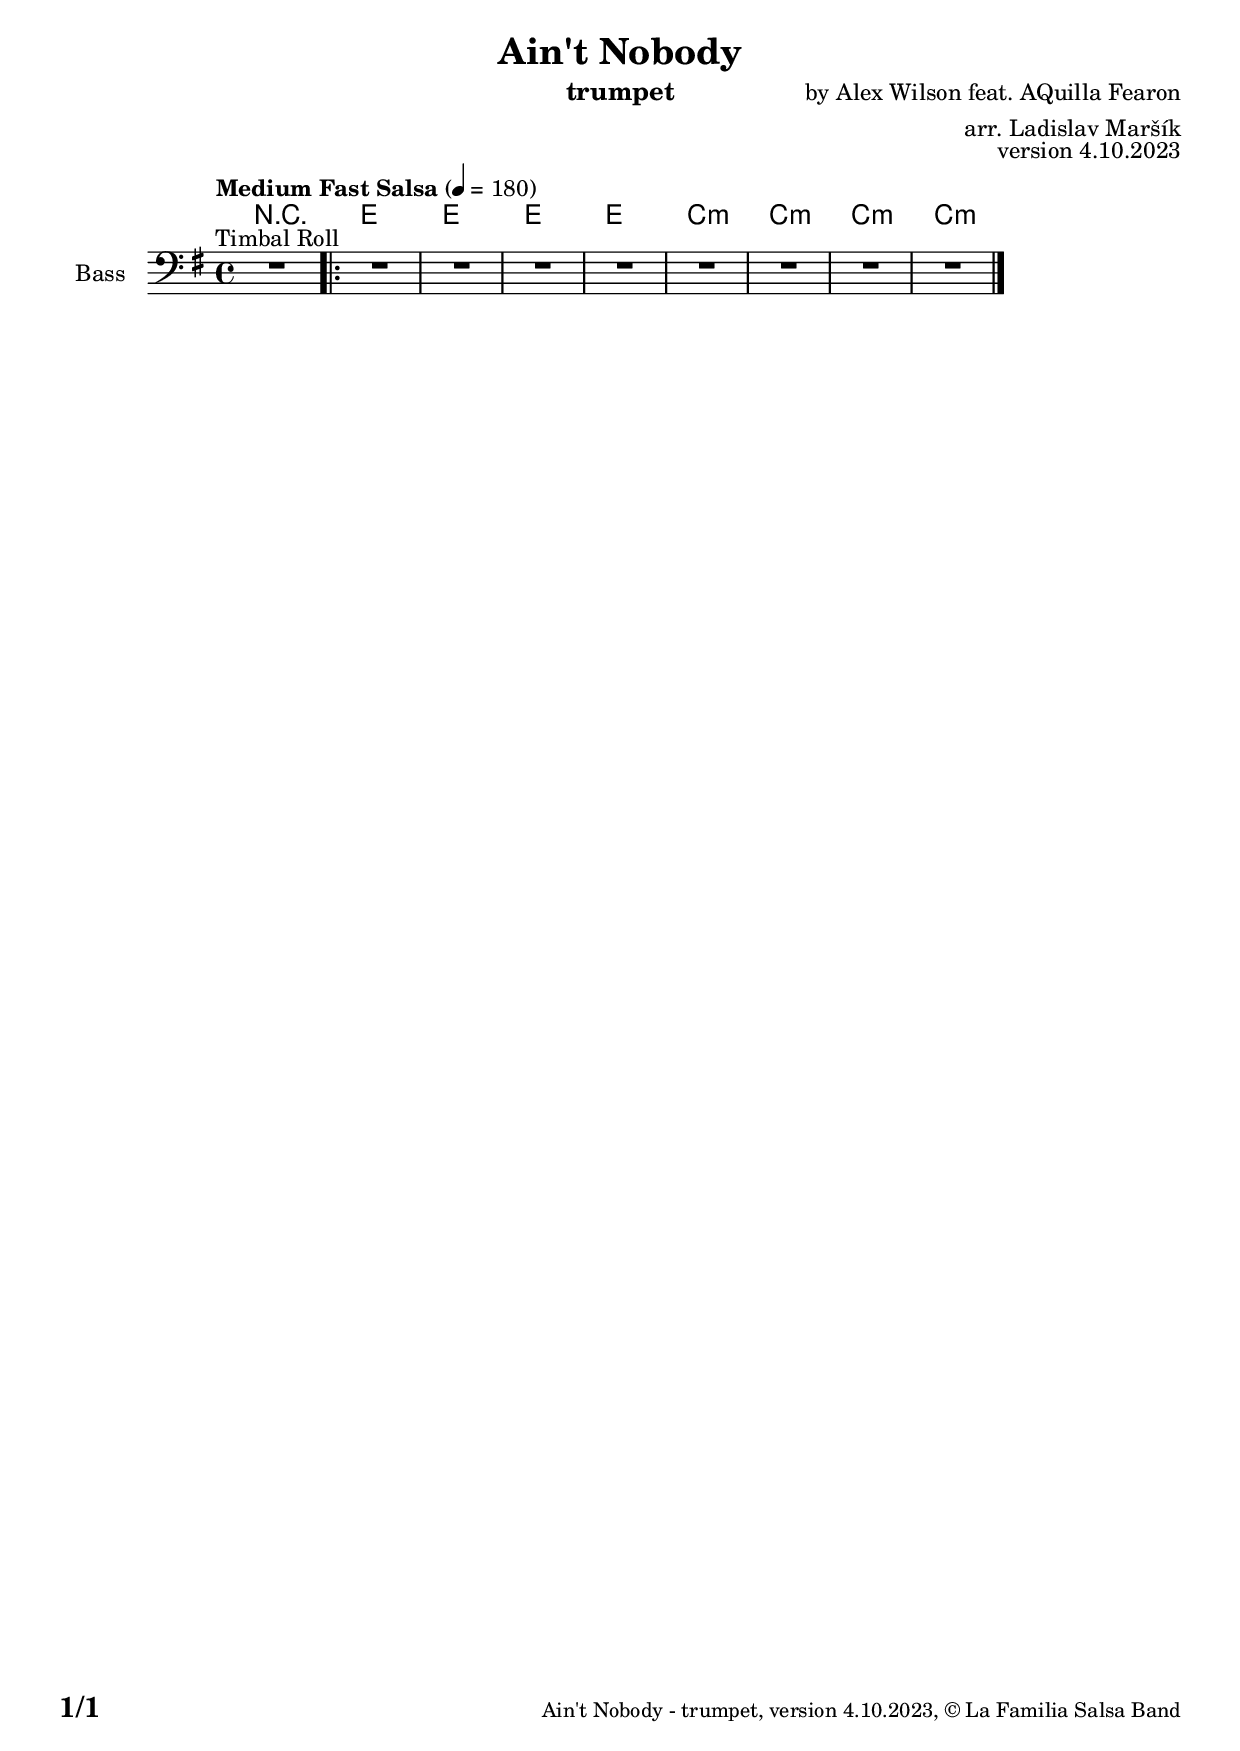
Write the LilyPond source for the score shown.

\version "2.22.2"

% Sheet revision 2022_09

\header {
  title = "Ain't Nobody"
  instrument = "trumpet"
  composer = "by Alex Wilson feat. AQuilla Fearon"
  arranger = "arr. Ladislav Maršík"
  opus = "version 4.10.2023"
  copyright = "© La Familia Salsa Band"
}

inst =
#(define-music-function
  (string)
  (string?)
  #{ <>^\markup \abs-fontsize #16 \bold \box #string #})

makePercent = #(define-music-function (note) (ly:music?)
                 (make-music 'PercentEvent 'length (ly:music-length note)))

#(define (test-stencil grob text)
   (let* ((orig (ly:grob-original grob))
          (siblings (ly:spanner-broken-into orig)) ; have we been split?
          (refp (ly:grob-system grob))
          (left-bound (ly:spanner-bound grob LEFT))
          (right-bound (ly:spanner-bound grob RIGHT))
          (elts-L (ly:grob-array->list (ly:grob-object left-bound 'elements)))
          (elts-R (ly:grob-array->list (ly:grob-object right-bound 'elements)))
          (break-alignment-L
           (filter
            (lambda (elt) (grob::has-interface elt 'break-alignment-interface))
            elts-L))
          (break-alignment-R
           (filter
            (lambda (elt) (grob::has-interface elt 'break-alignment-interface))
            elts-R))
          (break-alignment-L-ext (ly:grob-extent (car break-alignment-L) refp X))
          (break-alignment-R-ext (ly:grob-extent (car break-alignment-R) refp X))
          (num
           (markup text))
          (num
           (if (or (null? siblings)
                   (eq? grob (car siblings)))
               num
               (make-parenthesize-markup num)))
          (num (grob-interpret-markup grob num))
          (num-stil-ext-X (ly:stencil-extent num X))
          (num-stil-ext-Y (ly:stencil-extent num Y))
          (num (ly:stencil-aligned-to num X CENTER))
          (num
           (ly:stencil-translate-axis
            num
            (+ (interval-length break-alignment-L-ext)
               (* 0.5
                  (- (car break-alignment-R-ext)
                     (cdr break-alignment-L-ext))))
            X))
          (bracket-L
           (markup
            #:path
            0.1 ; line-thickness
            `((moveto 0.5 ,(* 0.5 (interval-length num-stil-ext-Y)))
              (lineto ,(* 0.5
                          (- (car break-alignment-R-ext)
                             (cdr break-alignment-L-ext)
                             (interval-length num-stil-ext-X)))
                      ,(* 0.5 (interval-length num-stil-ext-Y)))
              (closepath)
              (rlineto 0.0
                       ,(if (or (null? siblings) (eq? grob (car siblings)))
                            -1.0 0.0)))))
          (bracket-R
           (markup
            #:path
            0.1
            `((moveto ,(* 0.5
                          (- (car break-alignment-R-ext)
                             (cdr break-alignment-L-ext)
                             (interval-length num-stil-ext-X)))
                      ,(* 0.5 (interval-length num-stil-ext-Y)))
              (lineto 0.5
                      ,(* 0.5 (interval-length num-stil-ext-Y)))
              (closepath)
              (rlineto 0.0
                       ,(if (or (null? siblings) (eq? grob (last siblings)))
                            -1.0 0.0)))))
          (bracket-L (grob-interpret-markup grob bracket-L))
          (bracket-R (grob-interpret-markup grob bracket-R))
          (num (ly:stencil-combine-at-edge num X LEFT bracket-L 0.4))
          (num (ly:stencil-combine-at-edge num X RIGHT bracket-R 0.4)))
     num))

#(define-public (Measure_attached_spanner_engraver context)
   (let ((span '())
         (finished '())
         (event-start '())
         (event-stop '()))
     (make-engraver
      (listeners ((measure-counter-event engraver event)
                  (if (= START (ly:event-property event 'span-direction))
                      (set! event-start event)
                      (set! event-stop event))))
      ((process-music trans)
       (if (ly:stream-event? event-stop)
           (if (null? span)
               (ly:warning "You're trying to end a measure-attached spanner but you haven't started one.")
               (begin (set! finished span)
                 (ly:engraver-announce-end-grob trans finished event-start)
                 (set! span '())
                 (set! event-stop '()))))
       (if (ly:stream-event? event-start)
           (begin (set! span (ly:engraver-make-grob trans 'MeasureCounter event-start))
             (set! event-start '()))))
      ((stop-translation-timestep trans)
       (if (and (ly:spanner? span)
                (null? (ly:spanner-bound span LEFT))
                (moment<=? (ly:context-property context 'measurePosition) ZERO-MOMENT))
           (ly:spanner-set-bound! span LEFT
                                  (ly:context-property context 'currentCommandColumn)))
       (if (and (ly:spanner? finished)
                (moment<=? (ly:context-property context 'measurePosition) ZERO-MOMENT))
           (begin
            (if (null? (ly:spanner-bound finished RIGHT))
                (ly:spanner-set-bound! finished RIGHT
                                       (ly:context-property context 'currentCommandColumn)))
            (set! finished '())
            (set! event-start '())
            (set! event-stop '()))))
      ((finalize trans)
       (if (ly:spanner? finished)
           (begin
            (if (null? (ly:spanner-bound finished RIGHT))
                (set! (ly:spanner-bound finished RIGHT)
                      (ly:context-property context 'currentCommandColumn)))
            (set! finished '())))
       (if (ly:spanner? span)
           (begin
            (ly:warning "I think there's a dangling measure-attached spanner :-(")
            (ly:grob-suicide! span)
            (set! span '())))))))

\layout {
  \context {
    \Staff
    \consists #Measure_attached_spanner_engraver
    \override MeasureCounter.font-encoding = #'latin1
    \override MeasureCounter.font-size = 0
    \override MeasureCounter.outside-staff-padding = 2
    \override MeasureCounter.outside-staff-horizontal-padding = #0
  }
}

repeatBracket = #(define-music-function
                  (parser location N note)
                  (number? ly:music?)
                  #{
                    \override Staff.MeasureCounter.stencil =
                    #(lambda (grob) (test-stencil grob #{ #(string-append(number->string N) "x") #} ))
                    \startMeasureCount
                    \repeat volta #N { $note }
                    \stopMeasureCount
                  #}
                  )

Bass = \new Voice \relative c {
  \set Staff.instrumentName = \markup {
    \center-align { "Bass" }
  }
  \set Staff.midiInstrument = "acoustic bass"
  \set Staff.midiMaximumVolume = #1.5

  \clef bass
  \key e \minor
  \time 4/4
  \tempo "Medium Fast Salsa" 4 = 180
  
  R1  ^\markup { "Timbal Roll" }
 
   \repeat volta 2 {
    R1 |
    R1 |
    R1 |
    R1 |
    R1 |
    R1 |
    R1 |
    R1 |
  }
  
  \label #'lastPage
  \bar "|."  
}

Chords = \chords {
  R1 |
  \repeat volta 2 {
    e1 |
    e1 |
    e1 |
    e1 |
    c1:m |
    c1:m | 
    c1:m |
    c1:m | 
  }

  
}

\score {
  <<
    \Chords
    \compressMMRests \new Staff \with {
      \consists "Volta_engraver"
    }
    {
      \Bass
    }
  >>
  \layout {
    \context {
      \Score
      \remove "Volta_engraver"
    }
  }
}

\paper {
  system-system-spacing =
  #'((basic-distance . 15)
     (minimum-distance . 10)
     (padding . 1)
     (stretchability . 60))
  between-system-padding = #2
  bottom-margin = 5\mm

  print-page-number = ##t
  print-first-page-number = ##t
  oddHeaderMarkup = \markup \fill-line { " " }
  evenHeaderMarkup = \markup \fill-line { " " }
  oddFooterMarkup = \markup {
    \fill-line {
      \bold \fontsize #2
      \concat { \fromproperty #'page:page-number-string "/" \page-ref #'lastPage "0" "?" }

      \fontsize #-1
      \concat { \fromproperty #'header:title " - " \fromproperty #'header:instrument ", " \fromproperty #'header:opus ", " \fromproperty #'header:copyright }
    }
  }
  evenFooterMarkup = \markup {
    \fill-line {
      \fontsize #-1
      \concat { \fromproperty #'header:title " - " \fromproperty #'header:instrument ", " \fromproperty #'header:opus ", " \fromproperty #'header:copyright }

      \bold \fontsize #2
      \concat { \fromproperty #'page:page-number-string "/" \page-ref #'lastPage "0" "?" }
    }
  }
}